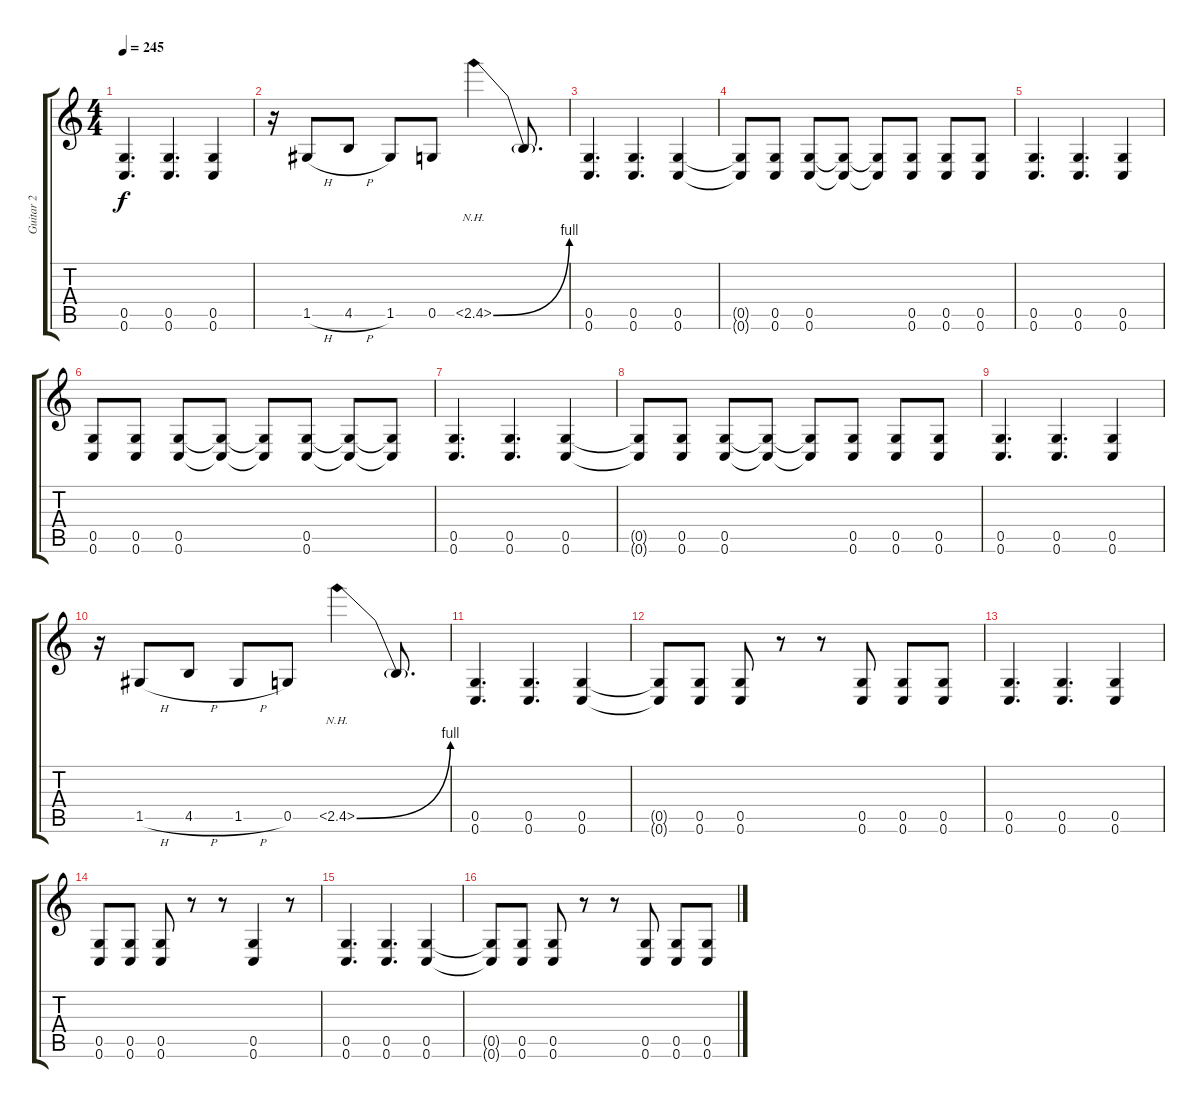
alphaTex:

\track ("Guitar 2" "Guitar 2") {instrument distortionguitar}
\staff {score tabs}
\tuning (D4 A3 F3 C3 G2 C2) {hide}
\ts (4 4)
\tempo 245
\clef g2
\ks c
(0.5 0.6).4{d dy f} (0.5 0.6).4{d} (0.5 0.6).4 |
r.16 1.5{h}.8 4.5{h}.8 1.5.8 0.5.8 2.5{be (bend 0 0 60 4) nh}.4 2.5{t}.8{d} |
(0.5 0.6).4{d} (0.5 0.6).4{d} (0.5 0.6).4 |
(0.5{t} 0.6{t}).8 (0.5 0.6).8 (0.5 0.6).8 (0.5{t} 0.6{t}).8 (0.5{t} 0.6{t}).8 (0.5 0.6).8 (0.5 0.6).8 (0.5 0.6).8 |
(0.5 0.6).4{d} (0.5 0.6).4{d} (0.5 0.6).4 |
(0.5 0.6).8 (0.5 0.6).8 (0.5 0.6).8 (0.5{t} 0.6{t}).8 (0.5{t} 0.6{t}).8 (0.5 0.6).8 (0.5{t} 0.6{t}).8 (0.5{t} 0.6{t}).8 |
(0.5 0.6).4{d} (0.5 0.6).4{d} (0.5 0.6).4 |
(0.5{t} 0.6{t}).8 (0.5 0.6).8 (0.5 0.6).8 (0.5{t} 0.6{t}).8 (0.5{t} 0.6{t}).8 (0.5 0.6).8 (0.5 0.6).8 (0.5 0.6).8 |
(0.5 0.6).4{d} (0.5 0.6).4{d} (0.5 0.6).4 |
r.16 1.5{h}.8 4.5{h}.8 1.5{h}.8 0.5.8 2.5{be (bend 0 0 60 4) nh}.4 2.5{t}.8{d} |
(0.5 0.6).4{d} (0.5 0.6).4{d} (0.5 0.6).4 |
(0.5{t} 0.6{t}).8 (0.5 0.6).8 (0.5 0.6).8 r.8 r.8 (0.5 0.6).8 (0.5 0.6).8 (0.5 0.6).8 |
(0.5 0.6).4{d} (0.5 0.6).4{d} (0.5 0.6).4 |
(0.5 0.6).8 (0.5 0.6).8 (0.5 0.6).8 r.8 r.8 (0.5 0.6).4 r.8 |
(0.5 0.6).4{d} (0.5 0.6).4{d} (0.5 0.6).4 |
(0.5{t} 0.6{t}).8 (0.5 0.6).8 (0.5 0.6).8 r.8 r.8 (0.5 0.6).8 (0.5 0.6).8 (0.5 0.6).8
